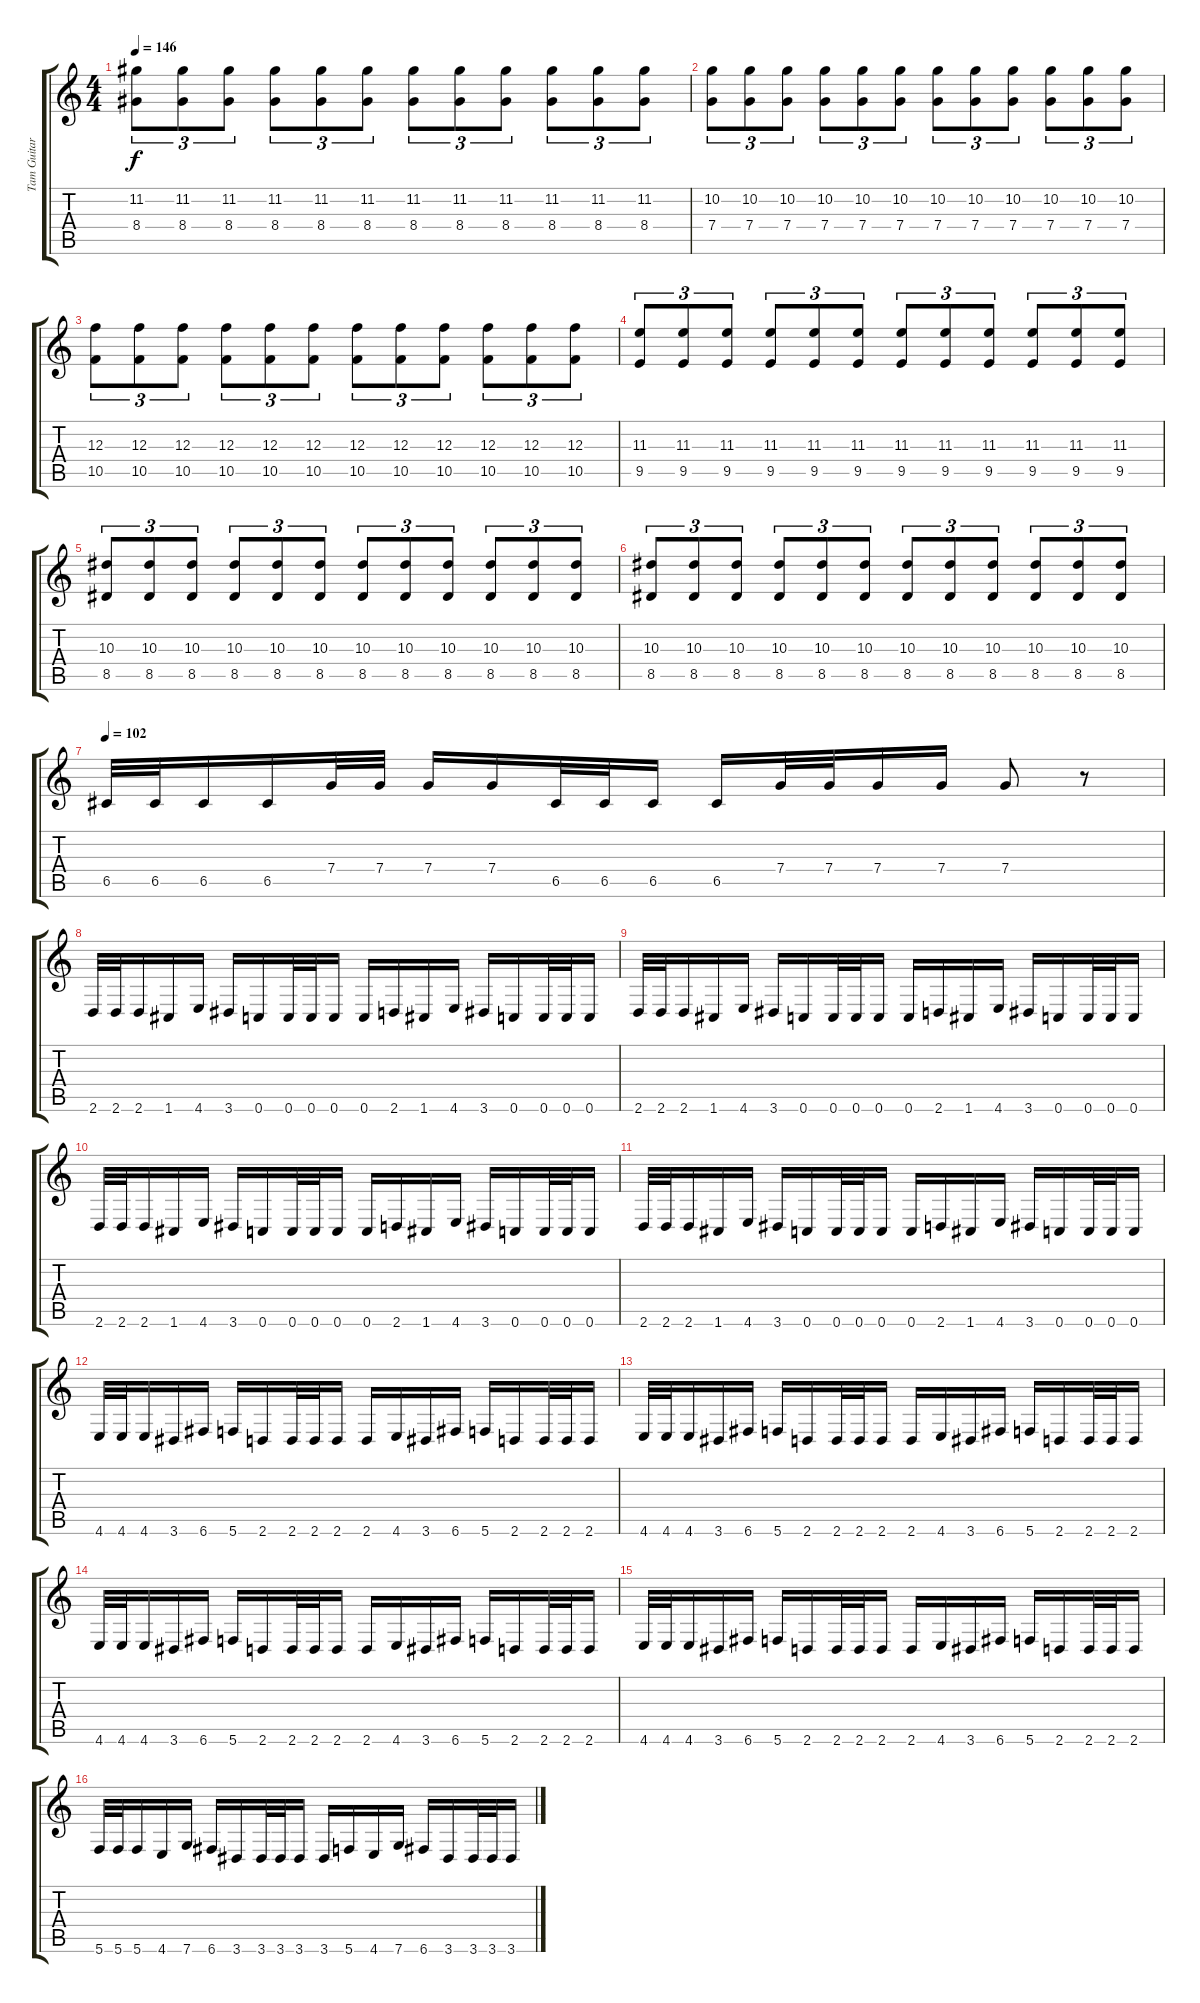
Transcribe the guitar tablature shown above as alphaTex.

\track ("Tam Guitar" "Tam Guitar") {instrument overdrivenguitar}
\staff {score tabs}
\tuning (D4 A3 F3 C3 G2 C2) {hide}
\ts (4 4)
\tempo 146
\clef g2
\ks c
(11.2 8.4).8{tu (3 2) dy f} (11.2 8.4).8{tu (3 2)} (11.2 8.4).8{tu (3 2)} (11.2 8.4).8{tu (3 2)} (11.2 8.4).8{tu (3 2)} (11.2 8.4).8{tu (3 2)} (11.2 8.4).8{tu (3 2)} (11.2 8.4).8{tu (3 2)} (11.2 8.4).8{tu (3 2)} (11.2 8.4).8{tu (3 2)} (11.2 8.4).8{tu (3 2)} (11.2 8.4).8{tu (3 2)} |
(10.2 7.4).8{tu (3 2)} (10.2 7.4).8{tu (3 2)} (10.2 7.4).8{tu (3 2)} (10.2 7.4).8{tu (3 2)} (10.2 7.4).8{tu (3 2)} (10.2 7.4).8{tu (3 2)} (10.2 7.4).8{tu (3 2)} (10.2 7.4).8{tu (3 2)} (10.2 7.4).8{tu (3 2)} (10.2 7.4).8{tu (3 2)} (10.2 7.4).8{tu (3 2)} (10.2 7.4).8{tu (3 2)} |
(12.3 10.5).8{tu (3 2)} (12.3 10.5).8{tu (3 2)} (12.3 10.5).8{tu (3 2)} (12.3 10.5).8{tu (3 2)} (12.3 10.5).8{tu (3 2)} (12.3 10.5).8{tu (3 2)} (12.3 10.5).8{tu (3 2)} (12.3 10.5).8{tu (3 2)} (12.3 10.5).8{tu (3 2)} (12.3 10.5).8{tu (3 2)} (12.3 10.5).8{tu (3 2)} (12.3 10.5).8{tu (3 2)} |
(11.3 9.5).8{tu (3 2)} (11.3 9.5).8{tu (3 2)} (11.3 9.5).8{tu (3 2)} (11.3 9.5).8{tu (3 2)} (11.3 9.5).8{tu (3 2)} (11.3 9.5).8{tu (3 2)} (11.3 9.5).8{tu (3 2)} (11.3 9.5).8{tu (3 2)} (11.3 9.5).8{tu (3 2)} (11.3 9.5).8{tu (3 2)} (11.3 9.5).8{tu (3 2)} (11.3 9.5).8{tu (3 2)} |
(10.3 8.5).8{tu (3 2)} (10.3 8.5).8{tu (3 2)} (10.3 8.5).8{tu (3 2)} (10.3 8.5).8{tu (3 2)} (10.3 8.5).8{tu (3 2)} (10.3 8.5).8{tu (3 2)} (10.3 8.5).8{tu (3 2)} (10.3 8.5).8{tu (3 2)} (10.3 8.5).8{tu (3 2)} (10.3 8.5).8{tu (3 2)} (10.3 8.5).8{tu (3 2)} (10.3 8.5).8{tu (3 2)} |
(10.3 8.5).8{tu (3 2)} (10.3 8.5).8{tu (3 2)} (10.3 8.5).8{tu (3 2)} (10.3 8.5).8{tu (3 2)} (10.3 8.5).8{tu (3 2)} (10.3 8.5).8{tu (3 2)} (10.3 8.5).8{tu (3 2)} (10.3 8.5).8{tu (3 2)} (10.3 8.5).8{tu (3 2)} (10.3 8.5).8{tu (3 2)} (10.3 8.5).8{tu (3 2)} (10.3 8.5).8{tu (3 2)} |
\tempo 102
6.5.32 6.5.32 6.5.16 6.5.16 7.4.32 7.4.32 7.4.16 7.4.16 6.5.32 6.5.32 6.5.16 6.5.16 7.4.32 7.4.32 7.4.16 7.4.16 7.4.8 r.8 |
2.6.32 2.6.32 2.6.16 1.6.16 4.6.16 3.6.16 0.6.16 0.6.32 0.6.32 0.6.16 0.6.16 2.6.16 1.6.16 4.6.16 3.6.16 0.6.16 0.6.32 0.6.32 0.6.16 |
2.6.32 2.6.32 2.6.16 1.6.16 4.6.16 3.6.16 0.6.16 0.6.32 0.6.32 0.6.16 0.6.16 2.6.16 1.6.16 4.6.16 3.6.16 0.6.16 0.6.32 0.6.32 0.6.16 |
2.6.32 2.6.32 2.6.16 1.6.16 4.6.16 3.6.16 0.6.16 0.6.32 0.6.32 0.6.16 0.6.16 2.6.16 1.6.16 4.6.16 3.6.16 0.6.16 0.6.32 0.6.32 0.6.16 |
2.6.32 2.6.32 2.6.16 1.6.16 4.6.16 3.6.16 0.6.16 0.6.32 0.6.32 0.6.16 0.6.16 2.6.16 1.6.16 4.6.16 3.6.16 0.6.16 0.6.32 0.6.32 0.6.16 |
4.6.32 4.6.32 4.6.16 3.6.16 6.6.16 5.6.16 2.6.16 2.6.32 2.6.32 2.6.16 2.6.16 4.6.16 3.6.16 6.6.16 5.6.16 2.6.16 2.6.32 2.6.32 2.6.16 |
4.6.32 4.6.32 4.6.16 3.6.16 6.6.16 5.6.16 2.6.16 2.6.32 2.6.32 2.6.16 2.6.16 4.6.16 3.6.16 6.6.16 5.6.16 2.6.16 2.6.32 2.6.32 2.6.16 |
4.6.32 4.6.32 4.6.16 3.6.16 6.6.16 5.6.16 2.6.16 2.6.32 2.6.32 2.6.16 2.6.16 4.6.16 3.6.16 6.6.16 5.6.16 2.6.16 2.6.32 2.6.32 2.6.16 |
4.6.32 4.6.32 4.6.16 3.6.16 6.6.16 5.6.16 2.6.16 2.6.32 2.6.32 2.6.16 2.6.16 4.6.16 3.6.16 6.6.16 5.6.16 2.6.16 2.6.32 2.6.32 2.6.16 |
5.6.32 5.6.32 5.6.16 4.6.16 7.6.16 6.6.16 3.6.16 3.6.32 3.6.32 3.6.16 3.6.16 5.6.16 4.6.16 7.6.16 6.6.16 3.6.16 3.6.32 3.6.32 3.6.16
